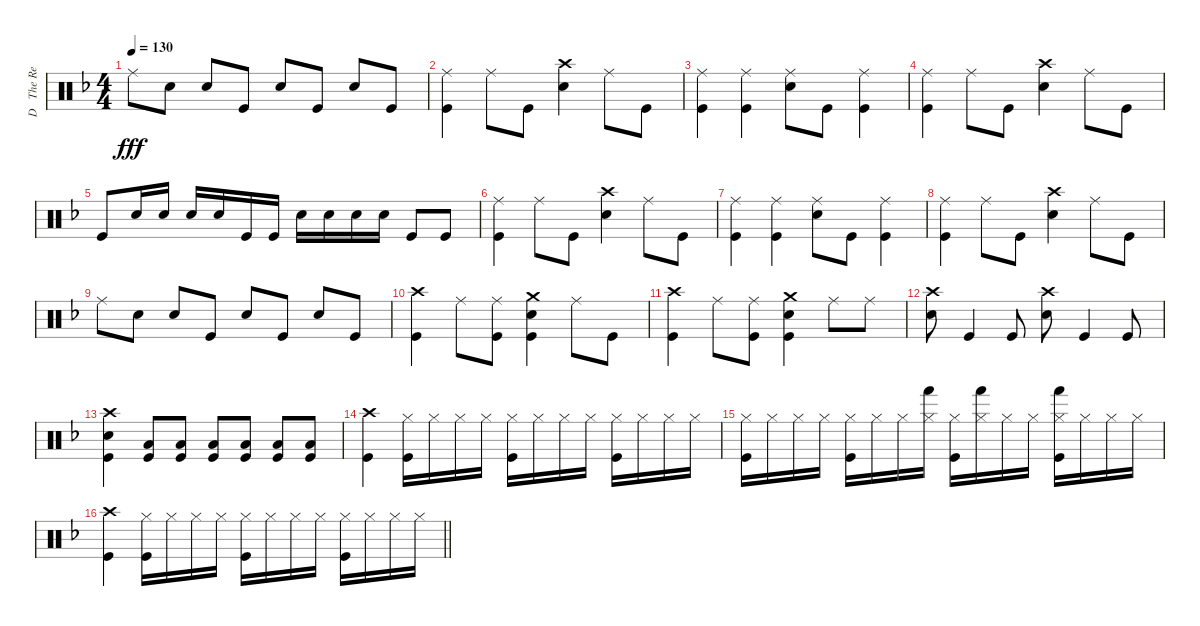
\track ("D   The Rev" "D   The Re") {instrument percussion}
\staff {score}
\articulation defaults
\ts (4 4)
\tempo 130
\clef neutral
\ks dminor "Ride (middle)".8{dy fff} "Snare (hit) 2".8 "Snare (hit) 2".8 "Kick (hit)".8 "Snare (hit) 2".8 "Kick (hit)".8 "Snare (hit) 2".8 "Kick (hit)".8
|
("Kick (hit)" "Ride (middle)").4 "Ride (middle)".8 "Kick (hit)".8 ("Snare (hit) 2" "Crash high (hit)").4 "Ride (middle)".8 "Kick (hit)".8 |
("Kick (hit)" "Ride (middle)").4 ("Kick (hit)" "Ride (middle)").4 ("Snare (hit) 2" "Ride (middle)").8 "Kick (hit)".8 ("Ride (middle)" "Kick (hit)").4 |
("Ride (middle)" "Kick (hit)").4 "Ride (middle)".8 "Kick (hit)".8 ("Snare (hit) 2" "Crash high (hit)").4 "Ride (middle)".8 "Kick (hit)".8 |
"Kick (hit)".8 "Snare (hit) 2".16 "Snare (hit) 2".16 "Snare (hit) 2".16 "Snare (hit) 2".16 "Kick (hit)".16 "Kick (hit)".16 "Snare (hit) 2".16 "Snare (hit) 2".16 "Snare (hit) 2".16 "Snare (hit) 2".16 "Kick (hit)".8 "Kick (hit)".8 |
("Kick (hit)" "Ride (middle)").4 "Ride (middle)".8 "Kick (hit)".8 ("Snare (hit) 2" "Crash high (hit)").4 "Ride (middle)".8 "Kick (hit)".8 |
("Kick (hit)" "Ride (middle)").4 ("Kick (hit)" "Ride (middle)").4 ("Snare (hit) 2" "Ride (middle)").8 "Kick (hit)".8 ("Ride (middle)" "Kick (hit)").4 |
("Ride (middle)" "Kick (hit)").4 "Ride (middle)".8 "Kick (hit)".8 ("Snare (hit) 2" "Crash high (hit)").4 "Ride (middle)".8 "Kick (hit)".8 |
"Ride (middle)".8 "Snare (hit) 2".8 "Snare (hit) 2".8 "Kick (hit)".8 "Snare (hit) 2".8 "Kick (hit)".8 "Snare (hit) 2".8 "Kick (hit)".8 |
("Crash high (hit)" "Kick (hit)").4 "Ride (middle)".8 ("Ride (middle)" "Kick (hit)").8 ("Crash medium (hit)" "Kick (hit)" "Snare (hit) 2").4 "Ride (middle)".8 "Kick (hit)".8 |
("Crash high (hit)" "Kick (hit)").4 "Ride (middle)".8 ("Ride (middle)" "Kick (hit)").8 ("Kick (hit)" "Crash medium (hit)" "Snare (hit) 2").4 "Ride (middle)".8 "Ride (middle)".8 |
("Snare (hit) 2" "Crash high (hit)").8 "Kick (hit)".4 "Kick (hit)".8 ("Snare (hit) 2" "Crash high (hit)").8 "Kick (hit)".4 "Kick (hit)".8 |
("Snare (hit) 2" "Kick (hit)" "Crash high (hit)").4 ("Low Floor Tom (hit)" "Kick (hit)").8 ("Low Floor Tom (hit)" "Kick (hit)").8 ("Low Floor Tom (hit)" "Kick (hit)").8 ("Low Floor Tom (hit)" "Kick (hit)").8 ("Low Floor Tom (hit)" "Kick (hit)").8 ("Low Floor Tom (hit)" "Kick (hit)").8 |
("Crash high (hit)" "Kick (hit)").4 ("Hi-Hat (closed)" "Kick (hit)").16 "Hi-Hat (closed)".16 "Hi-Hat (closed)".16 "Hi-Hat (closed)".16 ("Hi-Hat (closed)" "Kick (hit)").16 "Hi-Hat (closed)".16 "Hi-Hat (closed)".16 "Hi-Hat (closed)".16 ("Hi-Hat (closed)" "Kick (hit)").16 "Hi-Hat (closed)".16 "Hi-Hat (closed)".16 "Hi-Hat (closed)".16 |
("Hi-Hat (closed)" "Kick (hit)").16 "Hi-Hat (closed)".16 "Hi-Hat (closed)".16 "Hi-Hat (closed)".16 ("Hi-Hat (closed)" "Kick (hit)").16 "Hi-Hat (closed)".16 "Hi-Hat (closed)".16 ("Hi-Hat (closed)" "Hand (hit)").16 ("Hi-Hat (closed)" "Kick (hit)").16 ("Hand (hit)" "Hi-Hat (closed)").16 "Hi-Hat (closed)".16 "Hi-Hat (closed)".16 ("Hand (hit)" "Hi-Hat (closed)" "Kick (hit)").16 "Hi-Hat (closed)".16 "Hi-Hat (closed)".16 "Hi-Hat (closed)".16 |
\barLineRight lightlight
("Crash high (hit)" "Kick (hit)").4 ("Hi-Hat (closed)" "Kick (hit)").16 "Hi-Hat (closed)".16 "Hi-Hat (closed)".16 "Hi-Hat (closed)".16 ("Hi-Hat (closed)" "Kick (hit)").16 "Hi-Hat (closed)".16 "Hi-Hat (closed)".16 "Hi-Hat (closed)".16 ("Hi-Hat (closed)" "Kick (hit)").16 "Hi-Hat (closed)".16 "Hi-Hat (closed)".16 "Hi-Hat (closed)".16
